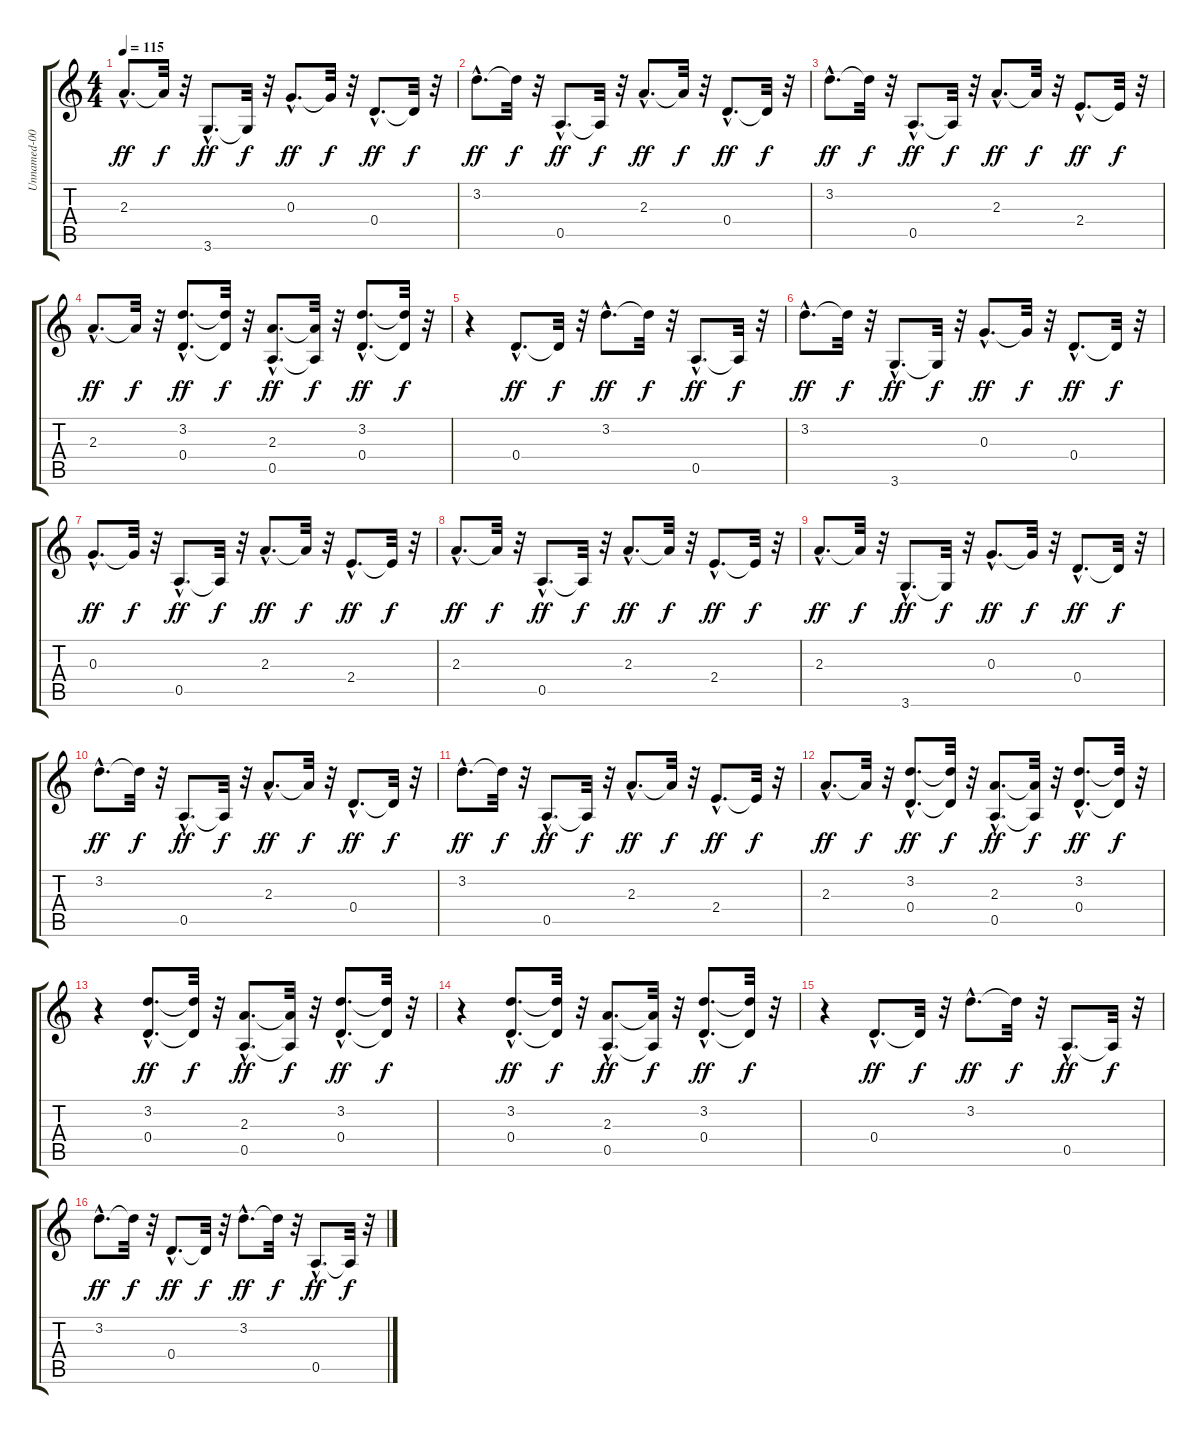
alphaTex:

\track ("Unnamed-001" "Unnamed-00") {instrument acousticguitarnylon}
\staff {score tabs}
\tuning (E4 B3 G3 D3 A2 E2) {hide}
\ts (4 4)
\tempo 115
\clef g2
\ks c
2.3{hac}.8{d dy ff} 2.3{t}.32{dy f} r.32 3.6{hac}.8{d dy ff} 3.6{t}.32{dy f} r.32 0.3{hac}.8{d dy ff} 0.3{t}.32{dy f} r.32 0.4{hac}.8{d dy ff} 0.4{t}.32{dy f} r.32 |
3.2{hac}.8{d dy ff} 3.2{t}.32{dy f} r.32 0.5{hac}.8{d dy ff} 0.5{t}.32{dy f} r.32 2.3{hac}.8{d dy ff} 2.3{t}.32{dy f} r.32 0.4{hac}.8{d dy ff} 0.4{t}.32{dy f} r.32 |
3.2{hac}.8{d dy ff} 3.2{t}.32{dy f} r.32 0.5{hac}.8{d dy ff} 0.5{t}.32{dy f} r.32 2.3{hac}.8{d dy ff} 2.3{t}.32{dy f} r.32 2.4{hac}.8{d dy ff} 2.4{t}.32{dy f} r.32 |
2.3{hac}.8{d dy ff} 2.3{t}.32{dy f} r.32 (3.2{hac} 0.4{hac}).8{d dy ff} (3.2{t} 0.4{t}).32{dy f} r.32 (2.3{hac} 0.5{hac}).8{d dy ff} (2.3{t} 0.5{t}).32{dy f} r.32 (3.2{hac} 0.4{hac}).8{d dy ff} (3.2{t} 0.4{t}).32{dy f} r.32 |
r.4 0.4{hac}.8{d dy ff} 0.4{t}.32{dy f} r.32 3.2{hac}.8{d dy ff} 3.2{t}.32{dy f} r.32 0.5{hac}.8{d dy ff} 0.5{t}.32{dy f} r.32 |
3.2{hac}.8{d dy ff} 3.2{t}.32{dy f} r.32 3.6{hac}.8{d dy ff} 3.6{t}.32{dy f} r.32 0.3{hac}.8{d dy ff} 0.3{t}.32{dy f} r.32 0.4{hac}.8{d dy ff} 0.4{t}.32{dy f} r.32 |
0.3{hac}.8{d dy ff} 0.3{t}.32{dy f} r.32 0.5{hac}.8{d dy ff} 0.5{t}.32{dy f} r.32 2.3{hac}.8{d dy ff} 2.3{t}.32{dy f} r.32 2.4{hac}.8{d dy ff} 2.4{t}.32{dy f} r.32 |
2.3{hac}.8{d dy ff} 2.3{t}.32{dy f} r.32 0.5{hac}.8{d dy ff} 0.5{t}.32{dy f} r.32 2.3{hac}.8{d dy ff} 2.3{t}.32{dy f} r.32 2.4{hac}.8{d dy ff} 2.4{t}.32{dy f} r.32 |
2.3{hac}.8{d dy ff} 2.3{t}.32{dy f} r.32 3.6{hac}.8{d dy ff} 3.6{t}.32{dy f} r.32 0.3{hac}.8{d dy ff} 0.3{t}.32{dy f} r.32 0.4{hac}.8{d dy ff} 0.4{t}.32{dy f} r.32 |
3.2{hac}.8{d dy ff} 3.2{t}.32{dy f} r.32 0.5{hac}.8{d dy ff} 0.5{t}.32{dy f} r.32 2.3{hac}.8{d dy ff} 2.3{t}.32{dy f} r.32 0.4{hac}.8{d dy ff} 0.4{t}.32{dy f} r.32 |
3.2{hac}.8{d dy ff} 3.2{t}.32{dy f} r.32 0.5{hac}.8{d dy ff} 0.5{t}.32{dy f} r.32 2.3{hac}.8{d dy ff} 2.3{t}.32{dy f} r.32 2.4{hac}.8{d dy ff} 2.4{t}.32{dy f} r.32 |
2.3{hac}.8{d dy ff} 2.3{t}.32{dy f} r.32 (3.2{hac} 0.4{hac}).8{d dy ff} (3.2{t} 0.4{t}).32{dy f} r.32 (2.3{hac} 0.5{hac}).8{d dy ff} (2.3{t} 0.5{t}).32{dy f} r.32 (3.2{hac} 0.4{hac}).8{d dy ff} (3.2{t} 0.4{t}).32{dy f} r.32 |
r.4 (3.2{hac} 0.4{hac}).8{d dy ff} (3.2{t} 0.4{t}).32{dy f} r.32 (2.3{hac} 0.5{hac}).8{d dy ff} (2.3{t} 0.5{t}).32{dy f} r.32 (3.2{hac} 0.4{hac}).8{d dy ff} (3.2{t} 0.4{t}).32{dy f} r.32 |
r.4 (3.2{hac} 0.4{hac}).8{d dy ff} (3.2{t} 0.4{t}).32{dy f} r.32 (2.3{hac} 0.5{hac}).8{d dy ff} (2.3{t} 0.5{t}).32{dy f} r.32 (3.2{hac} 0.4{hac}).8{d dy ff} (3.2{t} 0.4{t}).32{dy f} r.32 |
r.4 0.4{hac}.8{d dy ff} 0.4{t}.32{dy f} r.32 3.2{hac}.8{d dy ff} 3.2{t}.32{dy f} r.32 0.5{hac}.8{d dy ff} 0.5{t}.32{dy f} r.32 |
3.2{hac}.8{d dy ff} 3.2{t}.32{dy f} r.32 0.4{hac}.8{d dy ff} 0.4{t}.32{dy f} r.32 3.2{hac}.8{d dy ff} 3.2{t}.32{dy f} r.32 0.5{hac}.8{d dy ff} 0.5{t}.32{dy f} r.32
